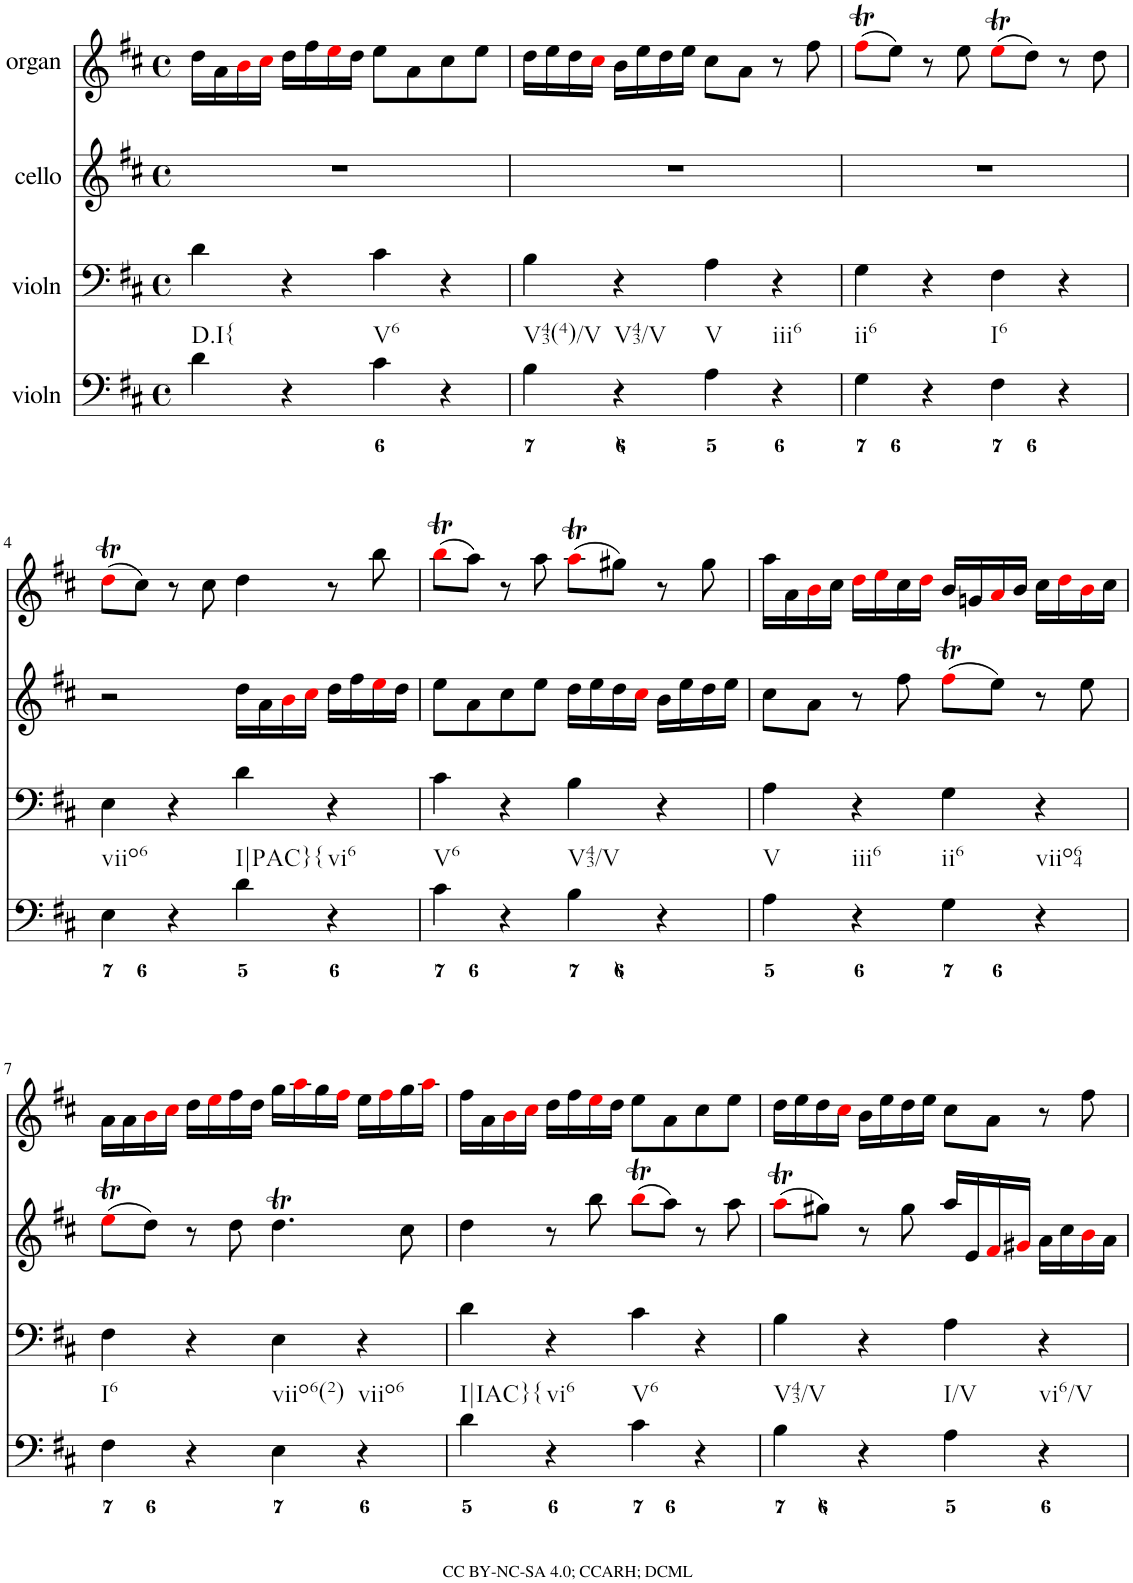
**kern	**kern	**kern	**kern
*part4	*part3	*part2	*part1
*staff4	*staff3	*staff2	*staff1
*I"violn	*I"violn	*I"cello	*I"organ
*clefF4	*clefF4	*clefG2	*clefG2
*k[f#c#]	*k[f#c#]	*k[f#c#]	*k[f#c#]
*D:	*D:	*D:	*D:
*M4/4	*M4/4	*M4/4	*M4/4
*met(c)	*met(c)	*met(c)	*met(c)
=1	=1	=1	=1
!	!LO:TX:b:t=D.I{	!	!
4d\	4d\	1r	16dd\LL
.	.	.	16a\
.	.	.	16bi\
.	.	.	16cc#i\JJ
4r	4r	.	16dd\LL
.	.	.	16ff#\
.	.	.	16eei\
.	.	.	16dd\JJ
!	!LO:TX:b:t=V6	!	!
4c#\	4c#\	.	8ee\L
.	.	.	8a\
4r	4r	.	8cc#\
.	.	.	8ee\J
=2	=2	=2	=2
!	!LO:TX:b:t=V43(4)/V	!	!
4B\	4B\	1r	16dd\LL
.	.	.	16ee\
.	.	.	16dd\
.	.	.	16cc#i\JJ
!	!LO:TX:b:t=V43/V	!	!
4r	4r	.	16b\LL
.	.	.	16ee\
.	.	.	16dd\
.	.	.	16ee\JJ
!	!LO:TX:b:t=V	!	!
4A\	4A\	.	8cc#\L
.	.	.	8a\J
!	!LO:TX:b:t=iii6	!	!
4r	4r	.	8r
.	.	.	8ff#\
=3	=3	=3	=3
!	!LO:TX:b:t=ii6	!	!
4G\	4G\	1r	(8ff#ti\L
.	.	.	8ee\J)
4r	4r	.	8r
.	.	.	8ee\
!	!LO:TX:b:t=I6	!	!
4F#\	4F#\	.	(8eeTi\L
.	.	.	8dd\J)
4r	4r	.	8r
.	.	.	8dd\
!!LO:LB:g=z
=4	=4	=4	=4
!	!LO:TX:b:t=viio6	!	!
4E\	4E\	2r	(8ddTi\L
.	.	.	8cc#\J)
4r	4r	.	8r
.	.	.	8cc#\
!	!LO:TX:b:t=I|PAC}{	!	!
4d\	4d\	16dd\LL	4dd\
.	.	16a\	.
.	.	16bi\	.
.	.	16cc#i\JJ	.
!	!LO:TX:b:t=vi6	!	!
4r	4r	16dd\LL	8r
.	.	16ff#\	.
.	.	16eei\	8bb\
.	.	16dd\JJ	.
=5	=5	=5	=5
!	!LO:TX:b:t=V6	!	!
4c#\	4c#\	8ee\L	(8bbTi\L
.	.	8a\	8aa\J)
4r	4r	8cc#\	8r
.	.	8ee\J	8aa\
!	!LO:TX:b:t=V43/V	!	!
4B\	4B\	16dd\LL	(8aaTi\L
.	.	16ee\	.
.	.	16dd\	8gg#X\J)
.	.	16cc#i\JJ	.
4r	4r	16b\LL	8r
.	.	16ee\	.
.	.	16dd\	8gg#\
.	.	16ee\JJ	.
=6	=6	=6	=6
!	!LO:TX:b:t=V	!	!
4A\	4A\	8cc#\L	16aa\LL
.	.	.	16a\
.	.	8a\J	16bi\
.	.	.	16cc#\JJ
!	!LO:TX:b:t=iii6	!	!
4r	4r	8r	16ddi\LL
.	.	.	16eei\
.	.	8ff#\	16cc#\
.	.	.	16ddi\JJ
!	!LO:TX:b:t=ii6	!	!
4G\	4G\	(8ff#ti\L	16b/LL
.	.	.	16gn/
.	.	8ee\J)	16ai/
.	.	.	16b/JJ
!	!LO:TX:b:t=viio64	!	!
4r	4r	8r	16cc#\LL
.	.	.	16ddi\
.	.	8ee\	16bi\
.	.	.	16cc#\JJ
!!LO:LB:g=z
=7	=7	=7	=7
!	!LO:TX:b:t=I6	!	!
4F#\	4F#\	(8eeTi\L	16a\LL
.	.	.	16a\
.	.	8dd\J)	16bi\
.	.	.	16cc#i\JJ
4r	4r	8r	16dd\LL
.	.	.	16eei\
.	.	8dd\	16ff#\
.	.	.	16dd\JJ
!	!LO:TX:b:t=viio6(2)	!	!
4E\	4E\	4.ddT\	16gg\LL
.	.	.	16aai\
.	.	.	16gg\
.	.	.	16ff#i\JJ
!	!LO:TX:b:t=viio6	!	!
4r	4r	.	16ee\LL
.	.	.	16ff#i\
.	.	8cc#\	16gg\
.	.	.	16aai\JJ
=8	=8	=8	=8
!	!LO:TX:b:t=I|IAC}{	!	!
4d\	4d\	4dd\	16ff#\LL
.	.	.	16a\
.	.	.	16bi\
.	.	.	16cc#i\JJ
!	!LO:TX:b:t=vi6	!	!
4r	4r	8r	16dd\LL
.	.	.	16ff#\
.	.	8bb\	16eei\
.	.	.	16dd\JJ
!	!LO:TX:b:t=V6	!	!
4c#\	4c#\	(8bbTi\L	8ee\L
.	.	8aa\J)	8a\
4r	4r	8r	8cc#\
.	.	8aa\	8ee\J
=9	=9	=9	=9
!	!LO:TX:b:t=V43/V	!	!
4B\	4B\	(8aaTi\L	16dd\LL
.	.	.	16ee\
.	.	8gg#X\J)	16dd\
.	.	.	16cc#i\JJ
4r	4r	8r	16b\LL
.	.	.	16ee\
.	.	8gg#\	16dd\
.	.	.	16ee\JJ
!	!LO:TX:b:t=I/V	!	!
4A\	4A\	16aa/LL	8cc#\L
.	.	16e/	.
.	.	16f#i/	8a\J
.	.	16g#Xi/JJ	.
!	!LO:TX:b:t=vi6/V	!	!
4r	4r	16a\LL	8r
.	.	16cc#\	.
.	.	16bi\	8ff#\
.	.	16a\JJ	.
=	=	=	=
*-	*-	*-	*-
